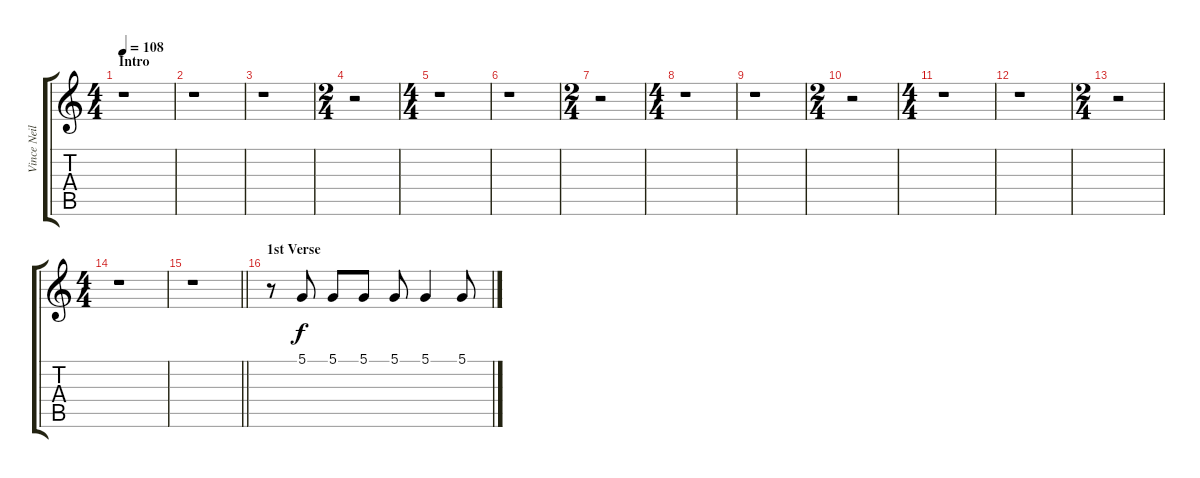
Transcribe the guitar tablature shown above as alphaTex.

\track ("Vince Neil - Lead Vocals" "Vince Neil") {instrument sopranosax}
\staff {score tabs}
\tuning (D4 A3 F3 C3 G2 D2) {hide}
\ts (4 4)
\section ("" "Intro")
\tempo 108
\clef g2
\ks c
r.1{dy f instrument sopranosax} |
r.1 |
r.1 |
\ts (2 4)
r.2 |
\ts (4 4)
r.1 |
r.1 |
\ts (2 4)
r.2 |
\ts (4 4)
r.1 |
r.1 |
\ts (2 4)
r.2 |
\ts (4 4)
r.1 |
r.1 |
\ts (2 4)
r.2 |
\ts (4 4)
r.1 |
\barLineRight lightlight
r.1 |
\section ("" "1st Verse")
r.8 5.1.8 5.1.8 5.1.8 5.1.8 5.1.4 5.1.8
